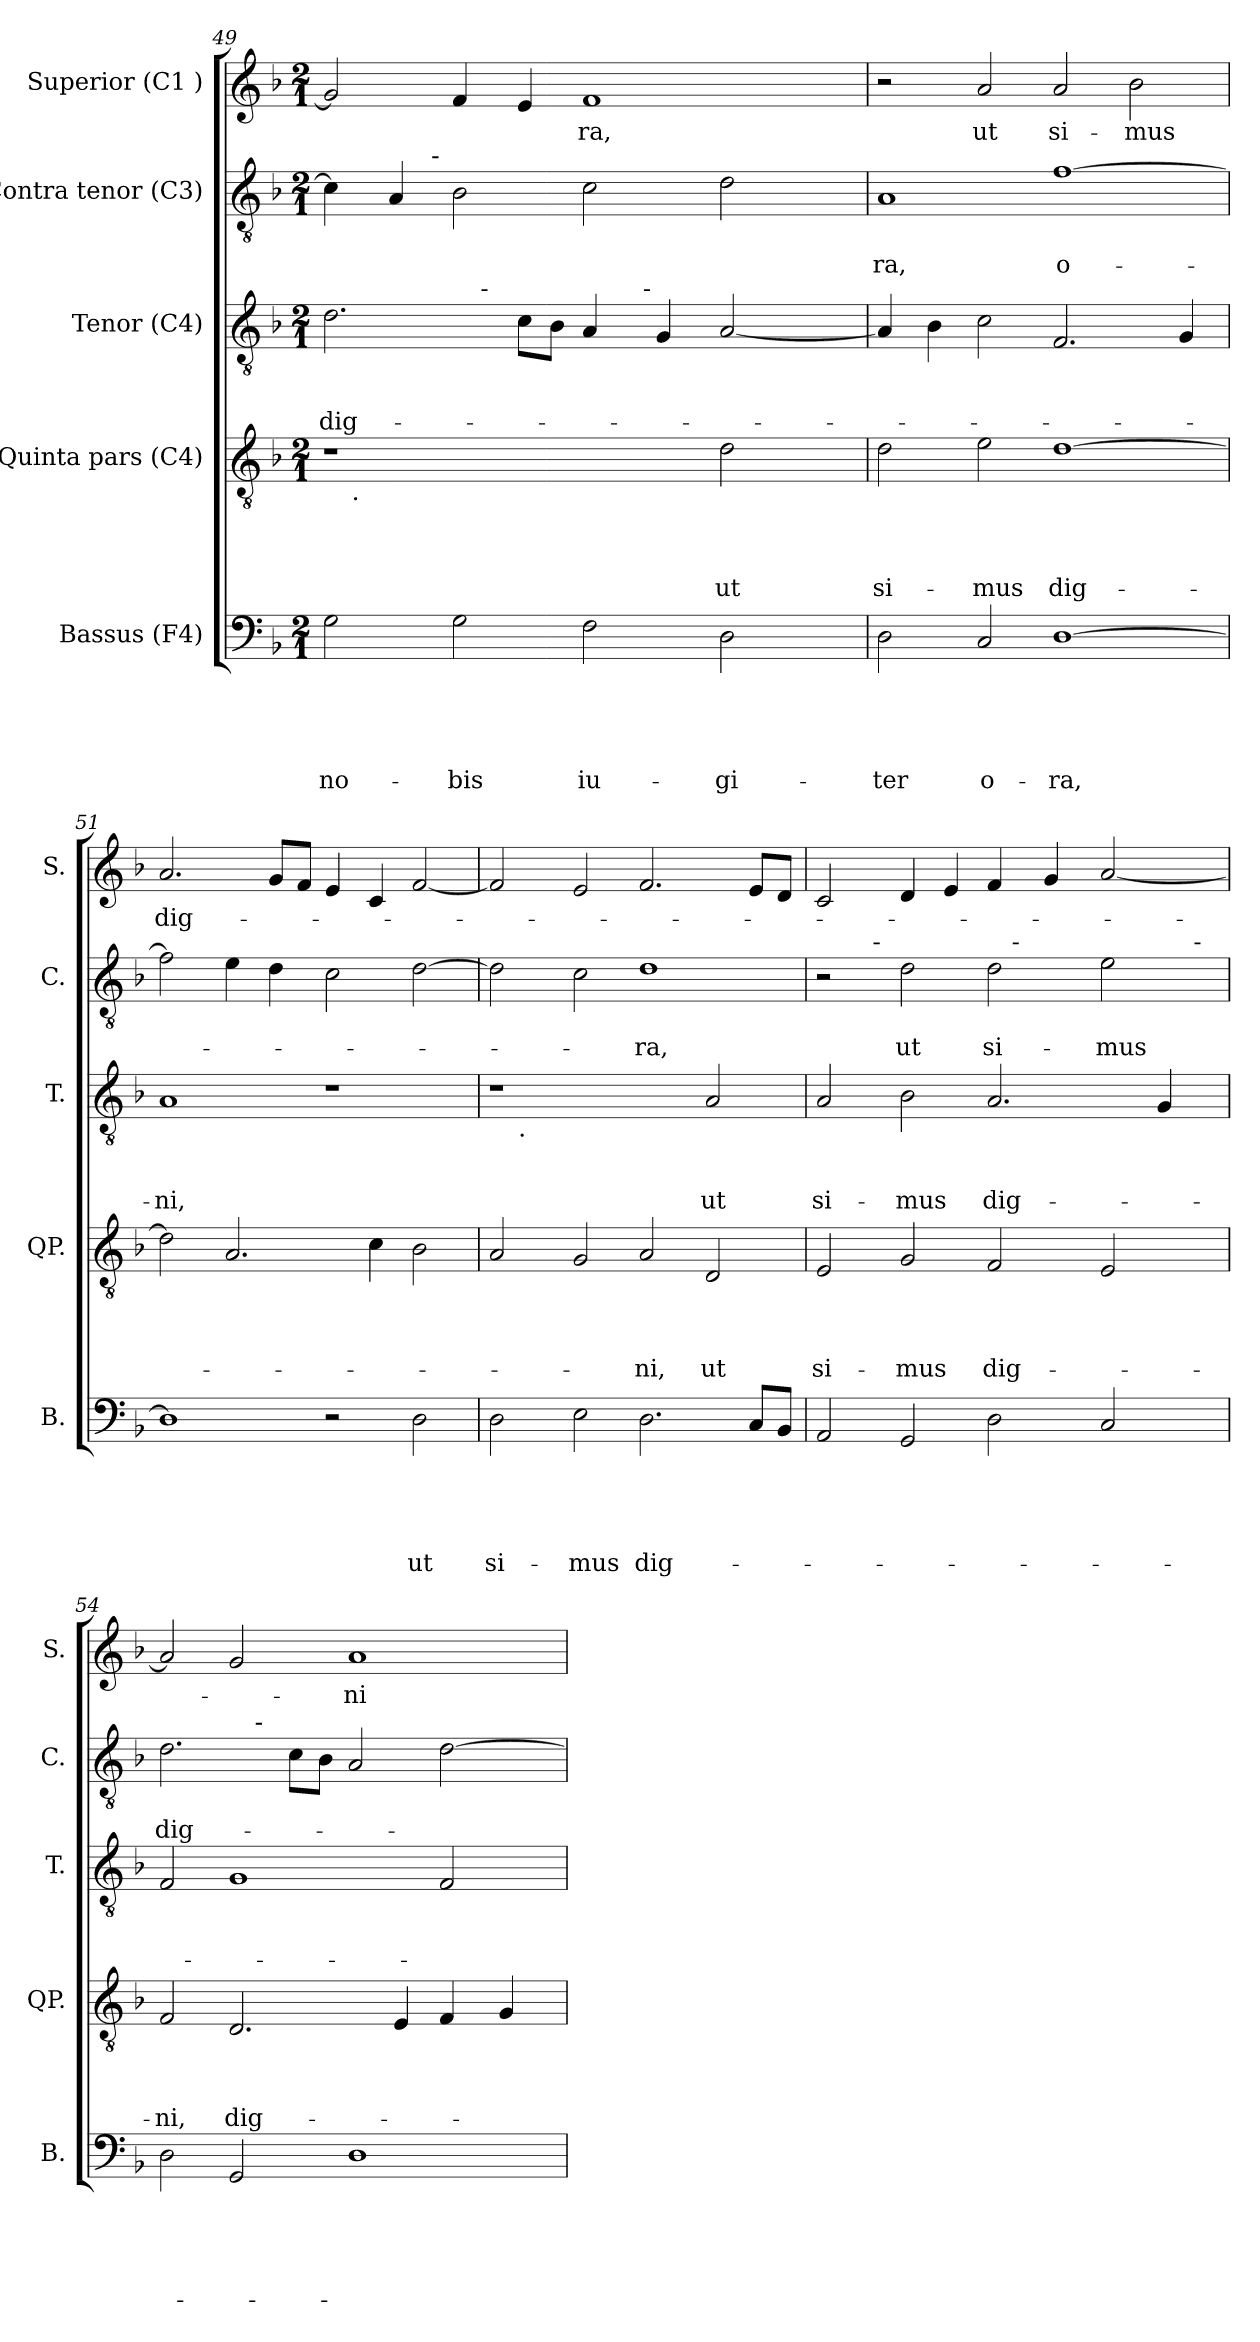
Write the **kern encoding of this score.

**kern	**text	**text	**text	**text	**text	**kern	**text	**text	**text	**text	**kern	**text	**text	**text	**kern	**text	**text	**kern	**text
*part5	*part5	*part5	*part5	*part5	*part5	*part4	*part4	*part4	*part4	*part4	*part3	*part3	*part3	*part3	*part2	*part2	*part2	*part1	*part1
*staff5	*staff5	*staff5	*staff5	*staff5	*staff5	*staff4	*staff4	*staff4	*staff4	*staff4	*staff3	*staff3	*staff3	*staff3	*staff2	*staff2	*staff2	*staff1	*staff1
*I"Bassus (F4)	*	*	*	*	*	*I"Quinta pars (C4)	*	*	*	*	*I"Tenor (C4)	*	*	*	*I"Contra tenor (C3)	*	*	*I"Superior (C1 )	*
*I'B.	*	*	*	*	*	*I'QP.	*	*	*	*	*I'T.	*	*	*	*I'C.	*	*	*I'S.	*
!!LO:PB:g=z
*clefF4	*	*	*	*	*	*clefGv2	*	*	*	*	*clefGv2	*	*	*	*clefGv2	*	*	*clefG2	*
*k[b-]	*	*	*	*	*	*k[b-]	*	*	*	*	*k[b-]	*	*	*	*k[b-]	*	*	*k[b-]	*
*F:	*	*	*	*	*	*F:	*	*	*	*	*F:	*	*	*	*F:	*	*	*F:	*
*M2/1	*	*	*	*	*	*M2/1	*	*	*	*	*M2/1	*	*	*	*M2/1	*	*	*M2/1	*
=49	=49	=49	=49	=49	=49	=49	=49	=49	=49	=49	=49	=49	=49	=49	=49	=49	=49	=49	=49
!	!	!	!	!	!LO:LY:b	!	!	!	!	!	!	!	!	!LO:LY:b	!	!	!	!	!
*	*	*	*	*	*	*^	*	*	*	*	*^	*	*	*	*^	*	*	*	*
*	*	*	*	*	*	*	*	*	*	*	*	*	*^	*	*	*	*	*	*	*	*	*
2G\	.	.	.	.	no-	1r	16.ryy	.	.	.	.	2.d\	2ryy	1ryy	.	.	dig-	4c\]	4..ryy	.	.	2g/]	.
!	!	!	!	!	!	!	!LO:TX:b:t=.	!	!	!	!	!	!	!	!	!	!	!	!	!	!	!	!
.	.	.	.	.	.	.	1ryy	.	.	.	.	.	.	.	.	.	.	.	.	.	.	.	.
.	.	.	.	.	.	.	.	.	.	.	.	.	.	.	.	.	.	4A/	.	.	.	.	.
!	!	!	!	!	!	!	!	!	!	!	!	!	!	!	!	!	!	!	!LO:TX:a:t=-	!	!	!	!
.	.	.	.	.	.	.	.	.	.	.	.	.	.	.	.	.	.	.	1ryy	.	.	.	.
!	!	!	!	!	!LO:LY:b	!	!	!	!	!	!	!	!	!	!	!	!	!	!	!	!	!	!
2G\	.	.	.	.	-bis	.	.	.	.	.	.	.	16.ryy	.	.	.	.	2B-\	.	.	.	4f/	.
!	!	!	!	!	!	!	!	!	!	!	!	!	!LO:TX:a:t=-	!	!	!	!	!	!	!	!	!	!
.	.	.	.	.	.	.	.	.	.	.	.	.	1ryy	.	.	.	.	.	.	.	.	.	.
.	.	.	.	.	.	.	.	.	.	.	.	8c\L	.	.	.	.	.	.	.	.	.	4e/	.
.	.	.	.	.	.	.	.	.	.	.	.	8B-\J	.	.	.	.	.	.	.	.	.	.	.
!	!	!	!	!	!LO:LY:b	!	!	!	!	!	!	!	!	!	!	!	!	!	!	!	!	!	!LO:LY:b
2F\	.	.	.	.	iu-	2ryy	.	.	.	.	.	4A/	.	8..ryy	.	.	.	2c\	.	.	.	1f	-ra,
.	.	.	.	.	.	.	2ryy	.	.	.	.	.	.	.	.	.	.	.	.	.	.	.	.
!	!	!	!	!	!	!	!	!	!	!	!	!	!	!LO:TX:a:t=-	!	!	!	!	!	!	!	!	!
.	.	.	.	.	.	.	.	.	.	.	.	.	.	2ryy	.	.	.	.	.	.	.	.	.
.	.	.	.	.	.	.	.	.	.	.	.	4G/	.	.	.	.	.	.	.	.	.	.	.
.	.	.	.	.	.	.	.	.	.	.	.	.	.	.	.	.	.	.	2ryy	.	.	.	.
!	!	!	!	!	!LO:LY:b	!	!	!	!	!	!LO:LY:b	!	!	!	!	!	!	!	!	!	!	!	!
2D\	.	.	.	.	-gi-	2d\	.	.	.	.	ut	[<2A/	.	.	.	.	.	2d\	.	.	.	.	.
.	.	.	.	.	.	.	4ryy	.	.	.	.	.	4ryy	.	.	.	.	.	.	.	.	.	.
.	.	.	.	.	.	.	.	.	.	.	.	.	.	4ryy	.	.	.	.	.	.	.	.	.
.	.	.	.	.	.	.	8ryy	.	.	.	.	.	8ryy	.	.	.	.	.	.	.	.	.	.
.	.	.	.	.	.	.	.	.	.	.	.	.	.	.	.	.	.	.	16ryy	.	.	.	.
.	.	.	.	.	.	.	32ryy	.	.	.	.	.	32ryy	32ryy	.	.	.	.	.	.	.	.	.
=50	=50	=50	=50	=50	=50	=50	=50	=50	=50	=50	=50	=50	=50	=50	=50	=50	=50	=50	=50	=50	=50	=50	=50
!	!	!	!	!	!LO:LY:b	!	!	!	!	!	!LO:LY:b	!	!	!	!	!	!	!	!	!	!LO:LY:b	!	!
*	*	*	*	*	*	*v	*v	*	*	*	*	*	*	*	*	*	*	*v	*v	*	*	*	*
*	*	*	*	*	*	*	*	*	*	*	*v	*v	*v	*	*	*	*	*	*	*	*
2D\	.	.	.	.	-ter	2d\	.	.	.	si-	4A/]	.	.	.	1A	.	-ra,	2r	.
.	.	.	.	.	.	.	.	.	.	.	4B-\	.	.	.	.	.	.	.	.
!	!	!	!	!	!LO:LY:b	!	!	!	!	!LO:LY:b	!	!	!	!	!	!	!	!	!LO:LY:b
2C/	.	.	.	.	o-	2e\	.	.	.	-mus	2c\	.	.	.	.	.	.	2a/	ut
!	!	!	!	!	!LO:LY:b	!	!	!	!	!LO:LY:b	!	!	!	!	!	!	!LO:LY:b:rj	!	!LO:LY:b
[>1D	.	.	.	.	-ra,	[>1d	.	.	.	dig-	2.F/	.	.	.	[>1f	.	o-	2a/	si-
!	!	!	!	!	!	!	!	!	!	!	!	!	!	!	!	!	!	!	!LO:LY:b
.	.	.	.	.	.	.	.	.	.	.	.	.	.	.	.	.	.	2b-\	-mus
.	.	.	.	.	.	.	.	.	.	.	4G/	.	.	.	.	.	.	.	.
=51	=51	=51	=51	=51	=51	=51	=51	=51	=51	=51	=51	=51	=51	=51	=51	=51	=51	=51	=51
!	!	!	!	!	!	!	!	!	!	!	!	!	!	!LO:LY:b	!	!	!	!	!LO:LY:b
1D]	.	.	.	.	.	2d\]	.	.	.	.	1A	.	.	-ni,	2f\]	.	.	2.a/	dig-
.	.	.	.	.	.	2.A/	.	.	.	.	.	.	.	.	4e\	.	.	.	.
.	.	.	.	.	.	.	.	.	.	.	.	.	.	.	4d\	.	.	8g/L	.
.	.	.	.	.	.	.	.	.	.	.	.	.	.	.	.	.	.	8f/J	.
2r	.	.	.	.	.	.	.	.	.	.	1r	.	.	.	2c\	.	.	4e/	.
.	.	.	.	.	.	4c\	.	.	.	.	.	.	.	.	.	.	.	4c/	.
!	!	!	!	!	!LO:LY:b	!	!	!	!	!	!	!	!	!	!	!	!	!	!
2D\	.	.	.	.	ut	2B-\	.	.	.	.	.	.	.	.	[>2d\	.	.	[<2f/	.
=52	=52	=52	=52	=52	=52	=52	=52	=52	=52	=52	=52	=52	=52	=52	=52	=52	=52	=52	=52
!	!	!	!	!	!LO:LY:b	!	!	!	!	!	!	!	!	!	!	!	!	!	!
*	*	*	*	*	*	*	*	*	*	*	*^	*	*	*	*	*	*	*	*
2D\	.	.	.	.	si-	2A/	.	.	.	.	1r	8ryy	.	.	.	2d\]	.	.	2f/]	.
!	!	!	!	!	!	!	!	!	!	!	!	!LO:TX:b:t=.	!	!	!	!	!	!	!	!
.	.	.	.	.	.	.	.	.	.	.	.	1...ryy	.	.	.	.	.	.	.	.
!	!	!	!	!	!LO:LY:b	!	!	!	!	!	!	!	!	!	!	!	!	!	!	!
2E\	.	.	.	.	-mus	2G/	.	.	.	.	.	.	.	.	.	2c\	.	.	2e/	.
!	!	!	!	!	!LO:LY:b	!	!	!	!	!LO:LY:b	!	!	!	!	!	!	!	!LO:LY:b	!	!
2.D\	.	.	.	.	dig-	2A/	.	.	.	-ni,	2ryy	.	.	.	.	1d	.	-ra,	2.f/	.
!	!	!	!	!	!	!	!	!	!	!LO:LY:b	!	!	!	!	!LO:LY:b	!	!	!	!	!
.	.	.	.	.	.	2D/	.	.	.	ut	2A/	.	.	.	ut	.	.	.	.	.
8C/L	.	.	.	.	.	.	.	.	.	.	.	.	.	.	.	.	.	.	8e/L	.
8BB-/J	.	.	.	.	.	.	.	.	.	.	.	.	.	.	.	.	.	.	8d/J	.
!!LO:LB:g=z
=53	=53	=53	=53	=53	=53	=53	=53	=53	=53	=53	=53	=53	=53	=53	=53	=53	=53	=53	=53	=53
!	!	!	!	!	!	!	!	!	!	!LO:LY:b	!	!	!	!	!LO:LY:b	!	!	!	!	!
*	*	*	*	*	*	*	*	*	*	*	*	*	*	*	*	*^	*	*	*	*
*	*	*	*	*	*	*	*	*	*	*	*v	*v	*	*	*	*	*^	*	*	*	*
2AA/	.	.	.	.	.	2E/	.	.	.	si-	2A/	.	.	si-	2r	4.ryy	1ryy	.	.	2c/	.
!	!	!	!	!	!	!	!	!	!	!	!	!	!	!	!	!LO:TX:a:t=-	!	!	!	!	!
.	.	.	.	.	.	.	.	.	.	.	.	.	.	.	.	1ryy	.	.	.	.	.
!	!	!	!	!	!	!	!	!	!	!LO:LY:b	!	!	!	!LO:LY:b	!	!	!	!	!LO:LY:b	!	!
2GG/	.	.	.	.	.	2G/	.	.	.	-mus	2B-\	.	.	-mus	2d\	.	.	.	ut	4d/	.
.	.	.	.	.	.	.	.	.	.	.	.	.	.	.	.	.	.	.	.	4e/	.
!	!	!	!	!	!	!	!	!	!	!LO:LY:b	!	!	!	!LO:LY:b	!	!	!	!	!LO:LY:b	!	!
2D\	.	.	.	.	.	2F/	.	.	.	dig-	2.A/	.	.	dig-	2d\	.	16.ryy	.	si-	4f/	.
!	!	!	!	!	!	!	!	!	!	!	!	!	!	!	!	!	!LO:TX:a:t=-	!	!	!	!
.	.	.	.	.	.	.	.	.	.	.	.	.	.	.	.	.	2ryy	.	.	.	.
.	.	.	.	.	.	.	.	.	.	.	.	.	.	.	.	.	.	.	.	4g/	.
.	.	.	.	.	.	.	.	.	.	.	.	.	.	.	.	2ryy	.	.	.	.	.
!	!	!	!	!	!	!	!	!	!	!	!	!	!	!	!	!	!	!	!LO:LY:b	!	!
2C/	.	.	.	.	.	2E/	.	.	.	.	.	.	.	.	2e\	.	.	.	-mus	[<2a/	.
.	.	.	.	.	.	.	.	.	.	.	.	.	.	.	.	.	4ryy	.	.	.	.
.	.	.	.	.	.	.	.	.	.	.	4G/	.	.	.	.	.	.	.	.	.	.
.	.	.	.	.	.	.	.	.	.	.	.	.	.	.	.	.	8ryy	.	.	.	.
!	!	!	!	!	!	!	!	!	!	!	!	!	!	!	!	!LO:TX:a:t=-	!	!	!	!	!
.	.	.	.	.	.	.	.	.	.	.	.	.	.	.	.	8ryy	.	.	.	.	.
.	.	.	.	.	.	.	.	.	.	.	.	.	.	.	.	.	32ryy	.	.	.	.
=54	=54	=54	=54	=54	=54	=54	=54	=54	=54	=54	=54	=54	=54	=54	=54	=54	=54	=54	=54	=54	=54
!	!	!	!	!	!	!	!	!	!	!LO:LY:b	!	!	!	!	!	!	!	!	!LO:LY:b	!	!
*	*	*	*	*	*	*	*	*	*	*	*	*	*	*	*	*v	*v	*	*	*	*
2D\	.	.	.	.	.	2F/	.	.	.	-ni,	2F/	.	.	.	2.d\	2ryy	.	dig-	2a/]	.
!	!	!	!	!	!	!	!	!	!	!LO:LY:b	!	!	!	!	!	!	!	!	!	!
2GG/	.	.	.	.	.	2.D/	.	.	.	dig-	1G	.	.	.	.	16.ryy	.	.	2g/	.
!	!	!	!	!	!	!	!	!	!	!	!	!	!	!	!	!LO:TX:a:t=-	!	!	!	!
.	.	.	.	.	.	.	.	.	.	.	.	.	.	.	.	1ryy	.	.	.	.
.	.	.	.	.	.	.	.	.	.	.	.	.	.	.	8c\L	.	.	.	.	.
.	.	.	.	.	.	.	.	.	.	.	.	.	.	.	8B-\J	.	.	.	.	.
!	!	!	!	!	!	!	!	!	!	!	!	!	!	!	!	!	!	!	!	!LO:LY:b
1D	.	.	.	.	.	.	.	.	.	.	.	.	.	.	2A/	.	.	.	1a	-ni
.	.	.	.	.	.	4E/	.	.	.	.	.	.	.	.	.	.	.	.	.	.
.	.	.	.	.	.	4F/	.	.	.	.	2F/	.	.	.	[>2d\	.	.	.	.	.
.	.	.	.	.	.	.	.	.	.	.	.	.	.	.	.	4ryy	.	.	.	.
.	.	.	.	.	.	4G/	.	.	.	.	.	.	.	.	.	.	.	.	.	.
.	.	.	.	.	.	.	.	.	.	.	.	.	.	.	.	8ryy	.	.	.	.
.	.	.	.	.	.	.	.	.	.	.	.	.	.	.	.	32ryy	.	.	.	.
*	*	*	*	*	*	*	*	*	*	*	*	*	*	*	*v	*v	*	*	*	*
=	=	=	=	=	=	=	=	=	=	=	=	=	=	=	=	=	=	=	=
*-	*-	*-	*-	*-	*-	*-	*-	*-	*-	*-	*-	*-	*-	*-	*-	*-	*-	*-	*-
